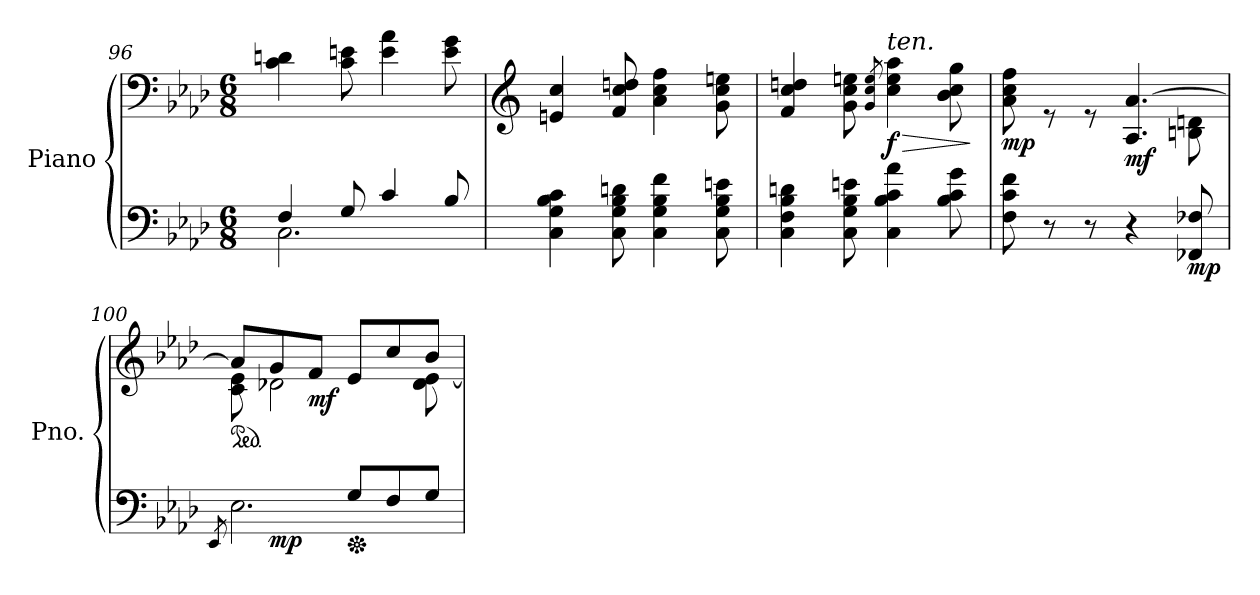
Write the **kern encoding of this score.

**kern	**kern	**dynam
*part1	*part1	*part1
*staff2	*staff1	*staff1/2
*I"Piano	*	*
*I'Pno.	*	*
!!LO:LB:g=z
*clefF4	*clefF4	*
*k[b-e-a-d-]	*k[b-e-a-d-]	*
*M6/8	*M6/8	*
=96	=96	=96
*^	*	*
4F/	2.C\	4c\ 4dn\	.
8G/	.	8c\ 8en\	.
4c/	.	4e\ 4a-\	.
8B-/	.	8e\ 8g\	.
*v	*v	*	*
=97	=97	=97
*	*clefG2	*
4C\ 4G\ 4B-\ 4c\	4en/ 4cc/	.
8C\ 8G\ 8B-\ 8dn\	8f/ 8cc/ 8ddn/	.
4C\ 4G\ 4B-\ 4f\	4a-\ 4cc\ 4ff\	.
8C\ 8G\ 8B-\ 8en\	8g\ 8cc\ 8een\	.
=98	=98	=98
4C\ 4F\ 4B-\ 4dn\	4f/ 4cc/ 4ddn/	.
8C\ 8G\ 8B-\ 8en\	8g\ 8cc\ 8een\	.
.	8qg/ 8qcc/ 8qee/	.
!	!LO:TX:a:i:t=ten.	!
!	!	!LO:HP:b
!	!	!LO:DY:n=1:b
4C\ 4B-\ 4c\ 4a-\	4cc\ 4ee\ 4aa-\	> f
8B-\ 8c\ 8g\	8b-\ 8cc\ 8gg\	.
.	.	]
=99	=99	=99
*	*^	*
!	!	!	!LO:DY:b
8F\ 8c\ 8f\	8a-\ 8cc\ 8ff\	4.rgyy	mp
8r	8re	.	.
8r	8re	.	.
*	*MM104	*	*
!	!	!	!LO:DY:b
4r	4.A-/ [4.a-/	4rAyy	mf
!	!	!	!LO:DY:b=2
8FF-X/ 8F-X/	.	8Bn\ 8dn\	mp
*	*v	*v	*
=100	=100	=100
*^	*	*
.	8qEE-/	.	.
*	*	*^	*
*	*	*	*^	*
*	*	*ped	*	*	*
8ryy	2.E-\	8a-/L]	8reeeyy	8c\ 8e-\L	.
!	!	!	!	!	!LO:DY:b=2
8B-X/	.	8g/	2d-X\	2ryy	mp
!	!	!	!	!	!LO:DY:b
8A-/J	.	8f/J	.	.	mf
*Xped	*	*	*	*	*
8G/L	.	8e-/L	.	.	.
*	*	*MM92	*	*	*
!	!	!	!	!	!LO:DY:b=2
!	!	!	!	!	!LO:DY:n=1:b
8F/	.	8cc/	.	.	p mp
8G/J	.	8b-/J	8d-\ [8e-\	8ryy	.
*v	*v	*	*	*	*
*	*v	*v	*v	*
=	=	=
*-	*-	*-
